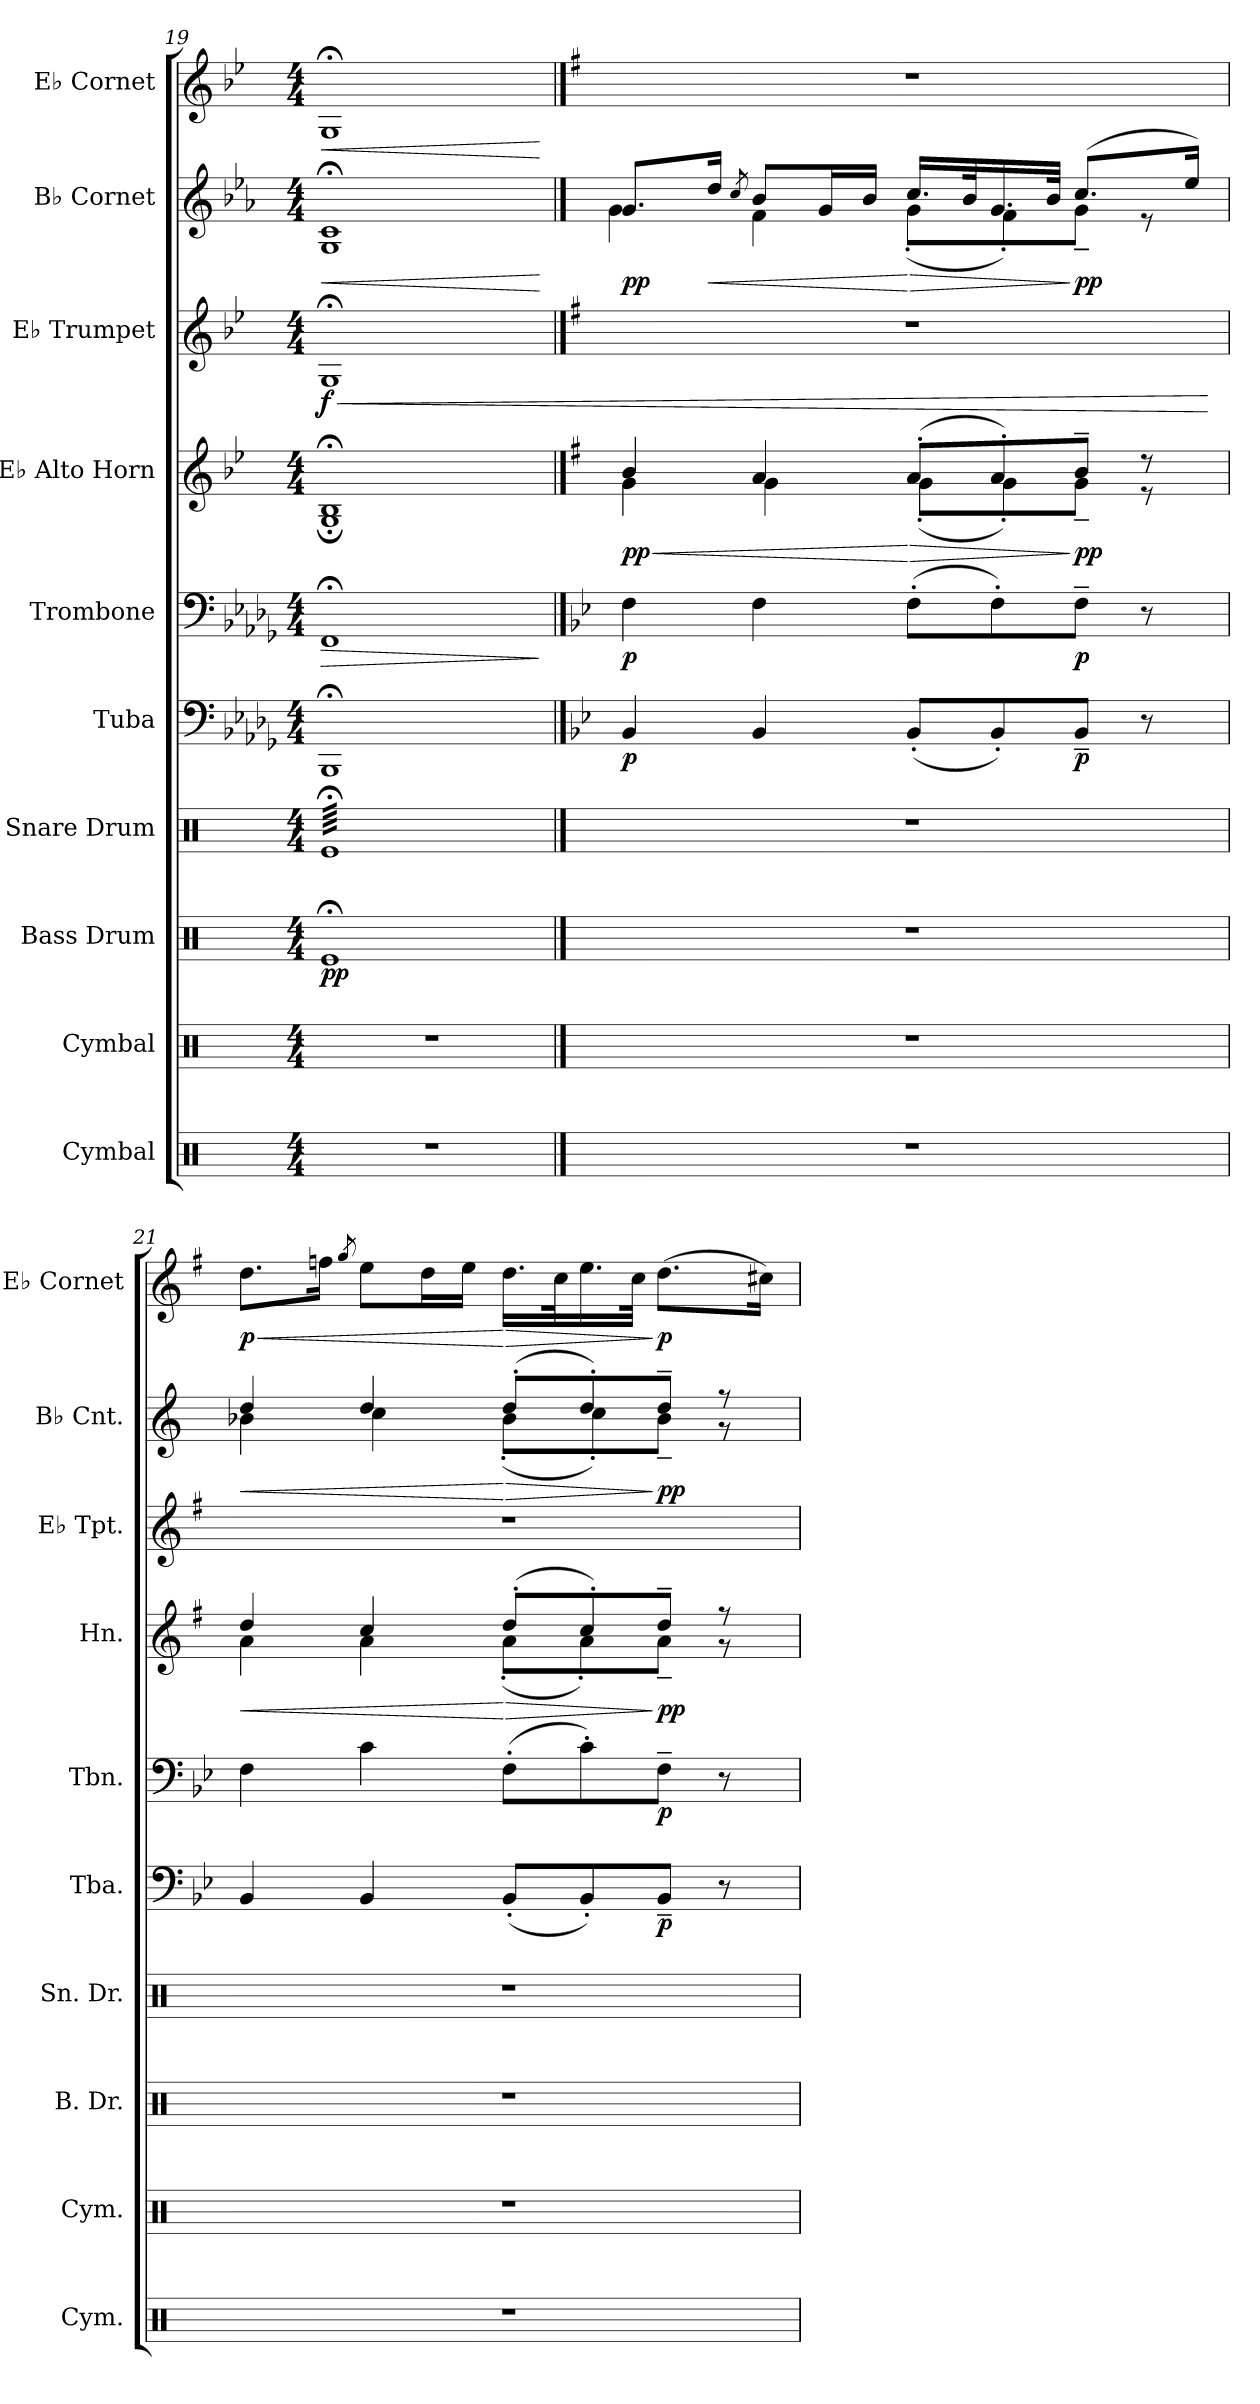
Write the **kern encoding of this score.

**kern	**kern	**kern	**dynam	**kern	**kern	**dynam	**kern	**dynam	**kern	**dynam	**kern	**dynam	**kern	**dynam	**kern	**dynam
*part10	*part9	*part8	*part8	*part7	*part6	*part6	*part5	*part5	*part4	*part4	*part3	*part3	*part2	*part2	*part1	*part1
*staff10	*staff9	*staff8	*staff8	*staff7	*staff6	*staff6	*staff5	*staff5	*staff4	*staff4	*staff3	*staff3	*staff2	*staff2	*staff1	*staff1
*I"Cymbal	*I"Cymbal	*I"Bass Drum	*	*I"Snare Drum	*I"Tuba	*	*I"Trombone	*	*I"E♭ Alto Horn	*	*I"E♭ Trumpet	*	*I"B♭ Cornet	*	*I"E♭ Cornet	*
*I'Cym.	*I'Cym.	*I'B. Dr.	*	*I'Sn. Dr.	*I'Tba.	*	*I'Tbn.	*	*I'Hn.	*	*I'E♭ Tpt.	*	*I'B♭ Cnt.	*	*I'E♭ Cornet	*
*clefX	*clefX	*clefX	*	*clefX	*clefF4	*	*clefF4	*	*clefG2	*	*clefG2	*	*clefG2	*	*clefG2	*
*	*	*	*	*	*	*	*	*	*ITrd5c9	*	*ITrd-2c-3	*	*ITrd1c2	*	*ITrd-2c-3	*
*k[]	*k[]	*k[]	*	*k[]	*k[b-e-a-d-g-]	*	*k[b-e-a-d-g-]	*	*k[b-e-a-d-g-]	*	*k[b-e-a-d-g-]	*	*k[b-e-a-d-g-]	*	*k[b-e-a-d-g-]	*
*M4/4	*M4/4	*M4/4	*	*M4/4	*M4/4	*	*M4/4	*	*M4/4	*	*M4/4	*	*M4/4	*	*M4/4	*
=19	=19	=19	=19	=19	=19	=19	=19	=19	=19	=19	=19	=19	=19	=19	=19	=19
!	!	!	!	!	!	!	!	!LO:HP:b	!	!	!	!LO:HP:b	!	!	!	!
*	*	*	*	*	*	*	*	*	*^	*	*	*	*	*	*	*
!	!	!	!	!	!	!	!	!	!	!	!	!	!LO:HP:n=1:b	!	!LO:HP:b	!	!
!	!	!	!	!	!	!	!	!	!	!	!	!	!	!	!LO:HP:n=1:b	!	!LO:HP:b
!	!	!	!LO:DY:b	!	!	!	!	!	!	!	!	!	!LO:DY:n=1:b	!	!	!	!LO:HP:n=1:b
!	!	!	!	!	!	!	!	!	!	!	!	!	!	!	!	!	!LO:DY:n=1:b
*	*	*	*	*tremolo	*	*	*	*	*	*	*	*	*	*	*	*	*
1r	1r	1Re;<	pp	64Re;<LLLL	1BBB-;<	.	1FF;<	>	1D-;<	1BB-;	.	1B-;<	> < f	1F;< 1B-;<	< >	1B-;<	< > other-dynamics
.	.	.	.	64Re;<	.	.	.	.	.	.	.	.	.	.	.	.	.
.	.	.	.	64Re;<	.	.	.	.	.	.	.	.	.	.	.	.	.
.	.	.	.	64Re;<	.	.	.	.	.	.	.	.	.	.	.	.	.
.	.	.	.	64Re;<	.	.	.	.	.	.	.	.	.	.	.	.	.
.	.	.	.	64Re;<	.	.	.	.	.	.	.	.	.	.	.	.	.
.	.	.	.	64Re;<	.	.	.	.	.	.	.	.	.	.	.	.	.
.	.	.	.	64Re;<	.	.	.	.	.	.	.	.	.	.	.	.	.
.	.	.	.	64Re;<	.	.	.	.	.	.	.	.	.	.	.	.	.
.	.	.	.	64Re;<	.	.	.	.	.	.	.	.	.	.	.	.	.
.	.	.	.	64Re;<	.	.	.	.	.	.	.	.	.	.	.	.	.
.	.	.	.	64Re;<	.	.	.	.	.	.	.	.	.	.	.	.	.
.	.	.	.	64Re;<	.	.	.	.	.	.	.	.	.	.	.	.	.
.	.	.	.	64Re;<	.	.	.	.	.	.	.	.	.	.	.	.	.
.	.	.	.	64Re;<	.	.	.	.	.	.	.	.	.	.	.	.	.
.	.	.	.	64Re;<	.	.	.	.	.	.	.	.	.	.	.	.	.
.	.	.	.	64Re;<	.	.	.	.	.	.	.	.	.	.	.	.	.
.	.	.	.	64Re;<	.	.	.	.	.	.	.	.	.	.	.	.	.
.	.	.	.	64Re;<	.	.	.	.	.	.	.	.	.	.	.	.	.
.	.	.	.	64Re;<	.	.	.	.	.	.	.	.	.	.	.	.	.
.	.	.	.	64Re;<	.	.	.	.	.	.	.	.	.	.	.	.	.
.	.	.	.	64Re;<	.	.	.	.	.	.	.	.	.	.	.	.	.
.	.	.	.	64Re;<	.	.	.	.	.	.	.	.	.	.	.	.	.
.	.	.	.	64Re;<	.	.	.	.	.	.	.	.	.	.	.	.	.
.	.	.	.	64Re;<	.	.	.	.	.	.	.	.	.	.	.	.	.
.	.	.	.	64Re;<	.	.	.	.	.	.	.	.	.	.	.	.	.
.	.	.	.	64Re;<	.	.	.	.	.	.	.	.	.	.	.	.	.
.	.	.	.	64Re;<	.	.	.	.	.	.	.	.	.	.	.	.	.
.	.	.	.	64Re;<	.	.	.	.	.	.	.	.	.	.	.	.	.
.	.	.	.	64Re;<	.	.	.	.	.	.	.	.	.	.	.	.	.
.	.	.	.	64Re;<	.	.	.	.	.	.	.	.	.	.	.	.	.
.	.	.	.	64Re;<	.	.	.	.	.	.	.	.	.	.	.	.	.
.	.	.	.	64Re;<	.	.	.	.	.	.	.	.	.	.	.	.	.
.	.	.	.	64Re;<	.	.	.	.	.	.	.	.	.	.	.	.	.
.	.	.	.	64Re;<	.	.	.	.	.	.	.	.	.	.	.	.	.
.	.	.	.	64Re;<	.	.	.	.	.	.	.	.	.	.	.	.	.
.	.	.	.	64Re;<	.	.	.	.	.	.	.	.	.	.	.	.	.
.	.	.	.	64Re;<	.	.	.	.	.	.	.	.	.	.	.	.	.
.	.	.	.	64Re;<	.	.	.	.	.	.	.	.	.	.	.	.	.
.	.	.	.	64Re;<	.	.	.	.	.	.	.	.	.	.	.	.	.
.	.	.	.	64Re;<	.	.	.	.	.	.	.	.	.	.	.	.	.
.	.	.	.	64Re;<	.	.	.	.	.	.	.	.	.	.	.	.	.
.	.	.	.	64Re;<	.	.	.	.	.	.	.	.	.	.	.	.	.
.	.	.	.	64Re;<	.	.	.	.	.	.	.	.	.	.	.	.	.
.	.	.	.	64Re;<	.	.	.	.	.	.	.	.	.	.	.	.	.
.	.	.	.	64Re;<	.	.	.	.	.	.	.	.	.	.	.	.	.
.	.	.	.	64Re;<	.	.	.	.	.	.	.	.	.	.	.	.	.
.	.	.	.	64Re;<	.	.	.	.	.	.	.	.	.	.	.	.	.
.	.	.	.	64Re;<	.	.	.	.	.	.	.	.	.	.	.	.	.
.	.	.	.	64Re;<	.	.	.	.	.	.	.	.	.	.	.	.	.
.	.	.	.	64Re;<	.	.	.	.	.	.	.	.	.	.	.	.	.
.	.	.	.	64Re;<	.	.	.	.	.	.	.	.	.	.	.	.	.
.	.	.	.	64Re;<	.	.	.	.	.	.	.	.	.	.	.	.	.
.	.	.	.	64Re;<	.	.	.	.	.	.	.	.	.	.	.	.	.
.	.	.	.	64Re;<	.	.	.	.	.	.	.	.	.	.	.	.	.
.	.	.	.	64Re;<	.	.	.	.	.	.	.	.	.	.	.	.	.
.	.	.	.	64Re;<	.	.	.	.	.	.	.	.	.	.	.	.	.
.	.	.	.	64Re;<	.	.	.	.	.	.	.	.	.	.	.	.	.
.	.	.	.	64Re;<	.	.	.	.	.	.	.	.	.	.	.	.	.
.	.	.	.	64Re;<	.	.	.	.	.	.	.	.	.	.	.	.	.
.	.	.	.	64Re;<	.	.	.	.	.	.	.	.	.	.	.	.	.
.	.	.	.	64Re;<	.	.	.	.	.	.	.	.	.	.	.	.	.
.	.	.	.	64Re;<	.	.	.	.	.	.	.	.	.	.	.	.	.
.	.	.	.	64Re;<JJJJ	.	.	.	.	.	.	.	.	.	.	.	.	.
*	*	*	*	*Xtremolo	*	*	*	*	*	*	*	*	*	*	*	*	*
*	*	*	*	*	*	*	*	*	*v	*v	*	*	*	*	*	*	*
.	.	.	.	.	.	.	.	]	.	.	.	]	.	[	.	[
==20	==20	==20	==20	==20	==20	==20	==20	==20	==20	==20	==20	==20	==20	==20	==20	==20
*	*	*	*	*	*k[b-e-]	*	*k[b-e-]	*	*k[b-e-]	*	*k[b-e-]	*	*k[b-e-]	*	*k[b-e-]	*
!	!	!	!	!	!	!LO:DY:b	!	!LO:DY:b	!	!LO:HP:b	!	!	!	!	!	!
*	*	*	*	*	*	*	*	*	*^	*	*	*	*^	*	*	*
!	!	!	!	!	!	!	!	!	!	!	!LO:DY:n=1:b	!	!	!	!	!	!	!
!	!	!	!	!	!	!	!	!	!	!	!LO:DY:n=2:b	!	!	!	!	!LO:DY:b	!	!
!	!	!	!	!	!	!	!	!	!	!	!	!	!	!	!	!LO:DY:n=1:b	!	!
1r	1r	1r	.	1r	4BB-/	p	4F\	p	4d/	4B-\	< p p	1r	.	8.f/L	4f\	p p	1r	.
!	!	!	!	!	!	!	!	!	!	!	!	!	!	!	!	!LO:HP:n=1:b	!	!
.	.	.	.	.	.	.	.	.	.	.	.	.	.	16cc/Jk	.	] <	.	.
.	.	.	.	.	.	.	.	.	.	.	.	.	.	8qb-/	.	.	.	.
.	.	.	.	.	4BB-/	.	4F\	.	4c/	4B-\	.	.	.	8a/L	4e-\	.	.	.
.	.	.	.	.	.	.	.	.	.	.	.	.	.	16f/L	.	.	.	.
.	.	.	.	.	.	.	.	.	.	.	.	.	.	16a/JJ	.	.	.	.
!	!	!	!	!	!	!	!	!	!	!	!LO:HP:n=1:b	!	!	!	!	!LO:HP:n=1:b	!	!
.	.	.	.	.	(8BB-'/L	.	(8F'\L	.	(8c'/L	(8B-'\L	[ >	.	.	16.b-/LL	(8f'\L	[ >	.	.
.	.	.	.	.	.	.	.	.	.	.	.	.	.	32a/K	.	.	.	.
.	.	.	.	.	8BB-'/)	.	8F'\)	.	8c'/)	8B-'\)	.	.	.	16.f/	8e-'\)	.	.	.
.	.	.	.	.	.	.	.	.	.	.	.	.	.	32a/JJk	.	.	.	.
!	!	!	!	!	!	!LO:DY:b	!	!LO:DY:b	!	!	!LO:DY:n=3:b	!	!	!	!	!	!	!
!	!	!	!	!	!	!	!	!	!	!	!LO:DY:n=4:b	!	!	!	!	!LO:DY:n=2:b	!	!
!	!	!	!	!	!	!	!	!	!	!	!	!	!	!	!	!LO:DY:n=3:b	!	!
.	.	.	.	.	8BB-~/J	p	8F~\J	p	8d~/J	8B-~\J	] p p	.	.	(8.b-/L	8f~\J	] p p	.	.
.	.	.	.	.	8r	.	8r	.	8r	8r	.	.	.	.	8r	.	.	.
.	.	.	.	.	.	.	.	.	.	.	.	.	.	16dd/Jk)	.	.	.	.
*	*	*	*	*	*	*	*	*	*v	*v	*	*	*	*v	*v	*	*	*
.	.	.	.	.	.	.	.	.	.	.	.	[	.	.	.	]
!!LO:PB:g=z
=21	=21	=21	=21	=21	=21	=21	=21	=21	=21	=21	=21	=21	=21	=21	=21	=21
!	!	!	!	!	!	!	!	!	!	!LO:HP:b	!	!	!	!LO:HP:b	!	!LO:HP:b
*	*	*	*	*	*	*	*	*	*^	*	*	*	*^	*	*	*
!	!	!	!	!	!	!	!	!	!	!	!	!	!	!	!	!	!	!LO:DY:n=1:b
1r	1r	1r	.	1r	4BB-/	.	4F\	.	4f/	4c\	<	1r	.	4cc/	4a-X\	<	8.ff\L	< p
.	.	.	.	.	.	.	.	.	.	.	.	.	.	.	.	.	16aa-X\Jk	.
.	.	.	.	.	.	.	.	.	.	.	.	.	.	.	.	.	8qbb-/	.
.	.	.	.	.	4BB-/	.	4c\	.	4e-/	4c\	.	.	.	4cc/	4b-\	.	8gg\L	.
.	.	.	.	.	.	.	.	.	.	.	.	.	.	.	.	.	16ff\L	.
.	.	.	.	.	.	.	.	.	.	.	.	.	.	.	.	.	16gg\JJ	.
!	!	!	!	!	!	!	!	!	!	!	!LO:HP:n=1:b	!	!	!	!	!LO:HP:n=1:b	!	!LO:HP:n=1:b
.	.	.	.	.	(8BB-'/L	.	(8F'\L	.	(8f'/L	(8c'\L	[ >	.	.	(8cc'/L	(8a-'\L	[ >	16.ff\LL	[ >
.	.	.	.	.	.	.	.	.	.	.	.	.	.	.	.	.	32ee-\K	.
.	.	.	.	.	8BB-'/)	.	8c'\)	.	8e-'/)	8c'\)	.	.	.	8cc'/)	8b-'\)	.	16.gg\	.
.	.	.	.	.	.	.	.	.	.	.	.	.	.	.	.	.	32ee-\JJk	.
!	!	!	!	!	!	!LO:DY:b	!	!LO:DY:b	!	!	!LO:DY:n=1:b	!	!	!	!	!	!	!
!	!	!	!	!	!	!	!	!	!	!	!LO:DY:n=2:b	!	!	!	!	!LO:DY:n=1:b	!	!
!	!	!	!	!	!	!	!	!	!	!	!	!	!	!	!	!LO:DY:n=2:b	!	!LO:DY:n=2:b
.	.	.	.	.	8BB-~/J	p	8F~\J	p	8f~/J	8c~\J	] p p	.	.	8cc~/J	8a-~\J	] p p	(8.ff\L	] p
.	.	.	.	.	8r	.	8r	.	8r	8r	.	.	.	8r	8r	.	.	.
.	.	.	.	.	.	.	.	.	.	.	.	.	.	.	.	.	16een\Jk)	.
*	*	*	*	*	*	*	*	*	*v	*v	*	*	*	*v	*v	*	*	*
=	=	=	=	=	=	=	=	=	=	=	=	=	=	=	=	=
*-	*-	*-	*-	*-	*-	*-	*-	*-	*-	*-	*-	*-	*-	*-	*-	*-
